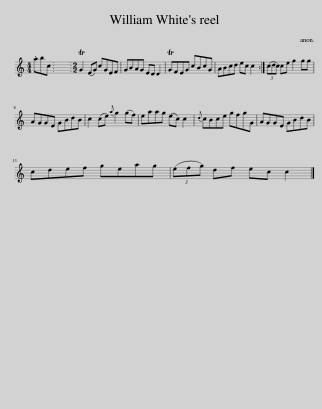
X:1
L:1/8
M:4/4
I:linebreak $
K:C
V:1 treble
V:1
 .abc | x8 |[M:2/2] TG2 (EG) cGEF | GBAG ED D2 | TGFEG cBcG | %5
 ABcd ec c2 :| (3(cdc) ce g2 gg |$ AGGE GBdB | c2 (ce){a} g2 (gf) | eaag (ec) c2 | %10
{d} cBce gfgG | AGGE GBdB |$ cdef geag | (3(efg) df ec c2 |] %14
